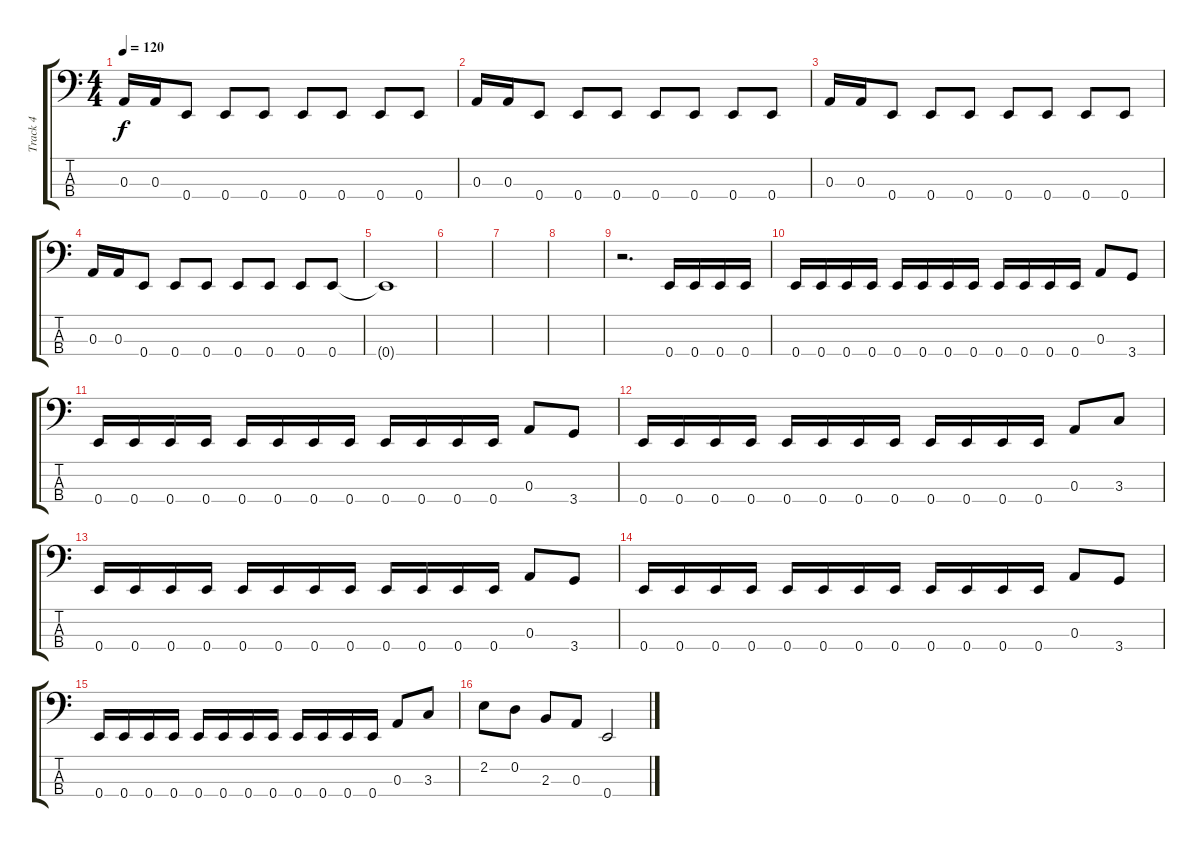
\track ("Track 4" "Track 4") {instrument electricbassfinger}
\staff {score tabs}
\tuning (G2 D2 A1 E1) {hide}
\ts (4 4)
\tempo 120
\clef f4
\ks c
0.3.16{dy f} 0.3.16 0.4.8 0.4.8 0.4.8 0.4.8 0.4.8 0.4.8 0.4.8 |
0.3.16 0.3.16 0.4.8 0.4.8 0.4.8 0.4.8 0.4.8 0.4.8 0.4.8 |
0.3.16 0.3.16 0.4.8 0.4.8 0.4.8 0.4.8 0.4.8 0.4.8 0.4.8 |
0.3.16 0.3.16 0.4.8 0.4.8 0.4.8 0.4.8 0.4.8 0.4.8 0.4.8 |
0.4{t}.1 |
|
|
|
r.2{d} 0.4.16 0.4.16 0.4.16 0.4.16 |
0.4.16 0.4.16 0.4.16 0.4.16 0.4.16 0.4.16 0.4.16 0.4.16 0.4.16 0.4.16 0.4.16 0.4.16 0.3.8 3.4.8 |
0.4.16 0.4.16 0.4.16 0.4.16 0.4.16 0.4.16 0.4.16 0.4.16 0.4.16 0.4.16 0.4.16 0.4.16 0.3.8 3.4.8 |
0.4.16 0.4.16 0.4.16 0.4.16 0.4.16 0.4.16 0.4.16 0.4.16 0.4.16 0.4.16 0.4.16 0.4.16 0.3.8 3.3.8 |
0.4.16 0.4.16 0.4.16 0.4.16 0.4.16 0.4.16 0.4.16 0.4.16 0.4.16 0.4.16 0.4.16 0.4.16 0.3.8 3.4.8 |
0.4.16 0.4.16 0.4.16 0.4.16 0.4.16 0.4.16 0.4.16 0.4.16 0.4.16 0.4.16 0.4.16 0.4.16 0.3.8 3.4.8 |
0.4.16 0.4.16 0.4.16 0.4.16 0.4.16 0.4.16 0.4.16 0.4.16 0.4.16 0.4.16 0.4.16 0.4.16 0.3.8 3.3.8 |
2.2.8 0.2.8 2.3.8 0.3.8 0.4.2
